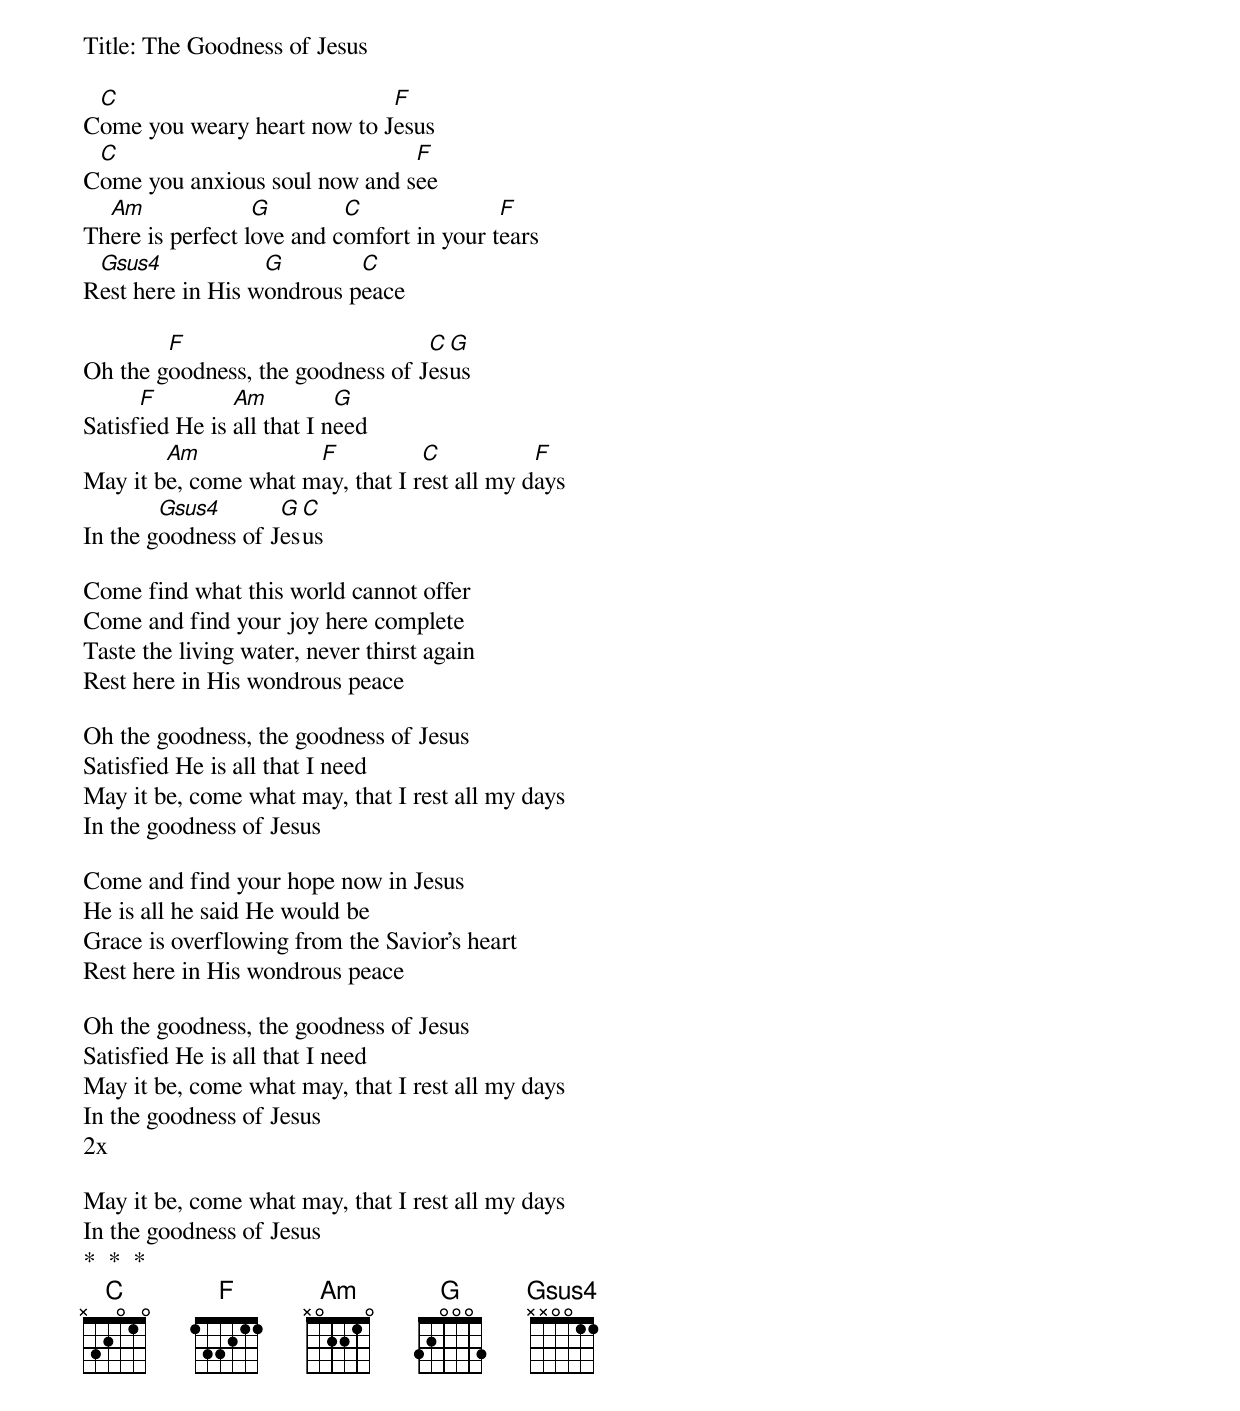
Title: The Goodness of Jesus

C[C]ome you weary heart now to J[F]esus
C[C]ome you anxious soul now and s[F]ee
Th[Am]ere is perfect l[G]ove and c[C]omfort in your t[F]ears
R[Gsus4]est here in His w[G]ondrous p[C]eace

Oh the g[F]oodness, the goodness of J[C]es[G]us
Satisf[F]ied He is [Am]all that I n[G]eed
May it b[Am]e, come what m[F]ay, that I r[C]est all my d[F]ays
In the g[Gsus4]oodness of J[G]es[C]us

Come find what this world cannot offer
Come and find your joy here complete
Taste the living water, never thirst again
Rest here in His wondrous peace

Oh the goodness, the goodness of Jesus
Satisfied He is all that I need
May it be, come what may, that I rest all my days
In the goodness of Jesus

Come and find your hope now in Jesus
He is all he said He would be
Grace is overflowing from the Savior’s heart
Rest here in His wondrous peace

Oh the goodness, the goodness of Jesus
Satisfied He is all that I need
May it be, come what may, that I rest all my days
In the goodness of Jesus
2x

May it be, come what may, that I rest all my days
In the goodness of Jesus
*  *  *
